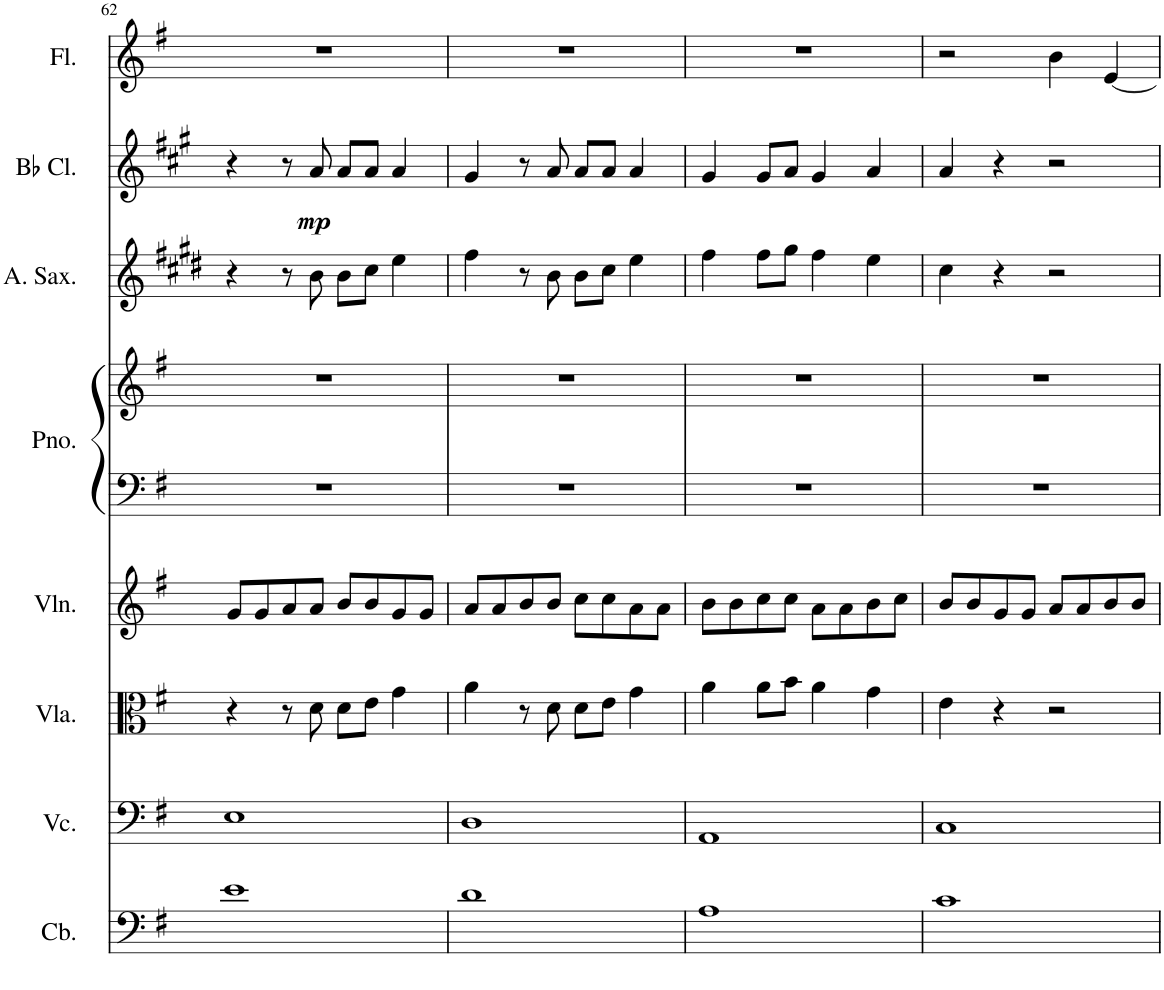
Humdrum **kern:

**kern	**kern	**kern	**kern	**kern	**kern	**kern	**kern	**dynam	**kern
*part8	*part7	*part6	*part5	*part4	*part4	*part3	*part2	*part2	*part1
*staff9	*staff8	*staff7	*staff6	*staff5	*staff4	*staff3	*staff2	*staff2	*staff1
*I"Contrabass	*I"Violoncello	*I"Viola	*I"Violin	*I"Piano	*	*I"Alto Saxophone	*I"Bb Clarinet	*	*I"Flute
*I'Cb.	*I'Vc.	*I'Vla.	*I'Vln.	*I'Pno.	*	*I'A. Sax.	*I'Bb Cl.	*	*I'Fl.
!!LO:PB:g=z
*clefF4	*clefF4	*clefC3	*clefG2	*clefF4	*clefG2	*clefG2	*clefG2	*	*clefG2
*Trd7c12	*	*	*	*	*	*Trd5c9	*Trd1c2	*	*
*k[f#]	*k[f#]	*k[f#]	*k[f#]	*k[f#]	*k[f#]	*k[f#c#g#d#]	*k[f#c#g#]	*	*k[f#]
*M4/4	*M4/4	*M4/4	*M4/4	*M4/4	*M4/4	*M4/4	*M4/4	*	*M4/4
=62	=62	=62	=62	=62	=62	=62	=62	=62	=62
1e	1E	4r	8g/L	1r	1r	4r	4r	.	1r
.	.	.	8g/	.	.	.	.	.	.
.	.	8r	8a/	.	.	8r	8r	.	.
!	!	!	!	!	!	!	!	!LO:DY:b	!
.	.	8d\	8a/J	.	.	8b\	8a/	mp	.
.	.	8d\L	8b/L	.	.	8b\L	8a/L	.	.
.	.	8e\J	8b/	.	.	8cc#\J	8a/J	.	.
.	.	4g\	8g/	.	.	4ee\	4a/	.	.
.	.	.	8g/J	.	.	.	.	.	.
=63	=63	=63	=63	=63	=63	=63	=63	=63	=63
1d	1D	4a\	8a/L	1r	1r	4ff#\	4g#/	.	1r
.	.	.	8a/	.	.	.	.	.	.
.	.	8r	8b/	.	.	8r	8r	.	.
.	.	8d\	8b/J	.	.	8b\	8a/	.	.
.	.	8d\L	8cc\L	.	.	8b\L	8a/L	.	.
.	.	8e\J	8cc\	.	.	8cc#\J	8a/J	.	.
.	.	4g\	8a\	.	.	4ee\	4a/	.	.
.	.	.	8a\J	.	.	.	.	.	.
=64	=64	=64	=64	=64	=64	=64	=64	=64	=64
1A	1AA	4a\	8b\L	1r	1r	4ff#\	4g#/	.	1r
.	.	.	8b\	.	.	.	.	.	.
.	.	8a\L	8cc\	.	.	8ff#\L	8g#/L	.	.
.	.	8b\J	8cc\J	.	.	8gg#\J	8a/J	.	.
.	.	4a\	8a\L	.	.	4ff#\	4g#/	.	.
.	.	.	8a\	.	.	.	.	.	.
.	.	4g\	8b\	.	.	4ee\	4a/	.	.
.	.	.	8cc\J	.	.	.	.	.	.
=65	=65	=65	=65	=65	=65	=65	=65	=65	=65
1c	1C	4e\	8b/L	1r	1r	4cc#\	4a/	.	2r
.	.	.	8b/	.	.	.	.	.	.
.	.	4r	8g/	.	.	4r	4r	.	.
.	.	.	8g/J	.	.	.	.	.	.
.	.	2r	8a/L	.	.	2r	2r	.	4b\
.	.	.	8a/	.	.	.	.	.	.
.	.	.	8b/	.	.	.	.	.	[4e/
.	.	.	8b/J	.	.	.	.	.	.
=	=	=	=	=	=	=	=	=	=
*-	*-	*-	*-	*-	*-	*-	*-	*-	*-
